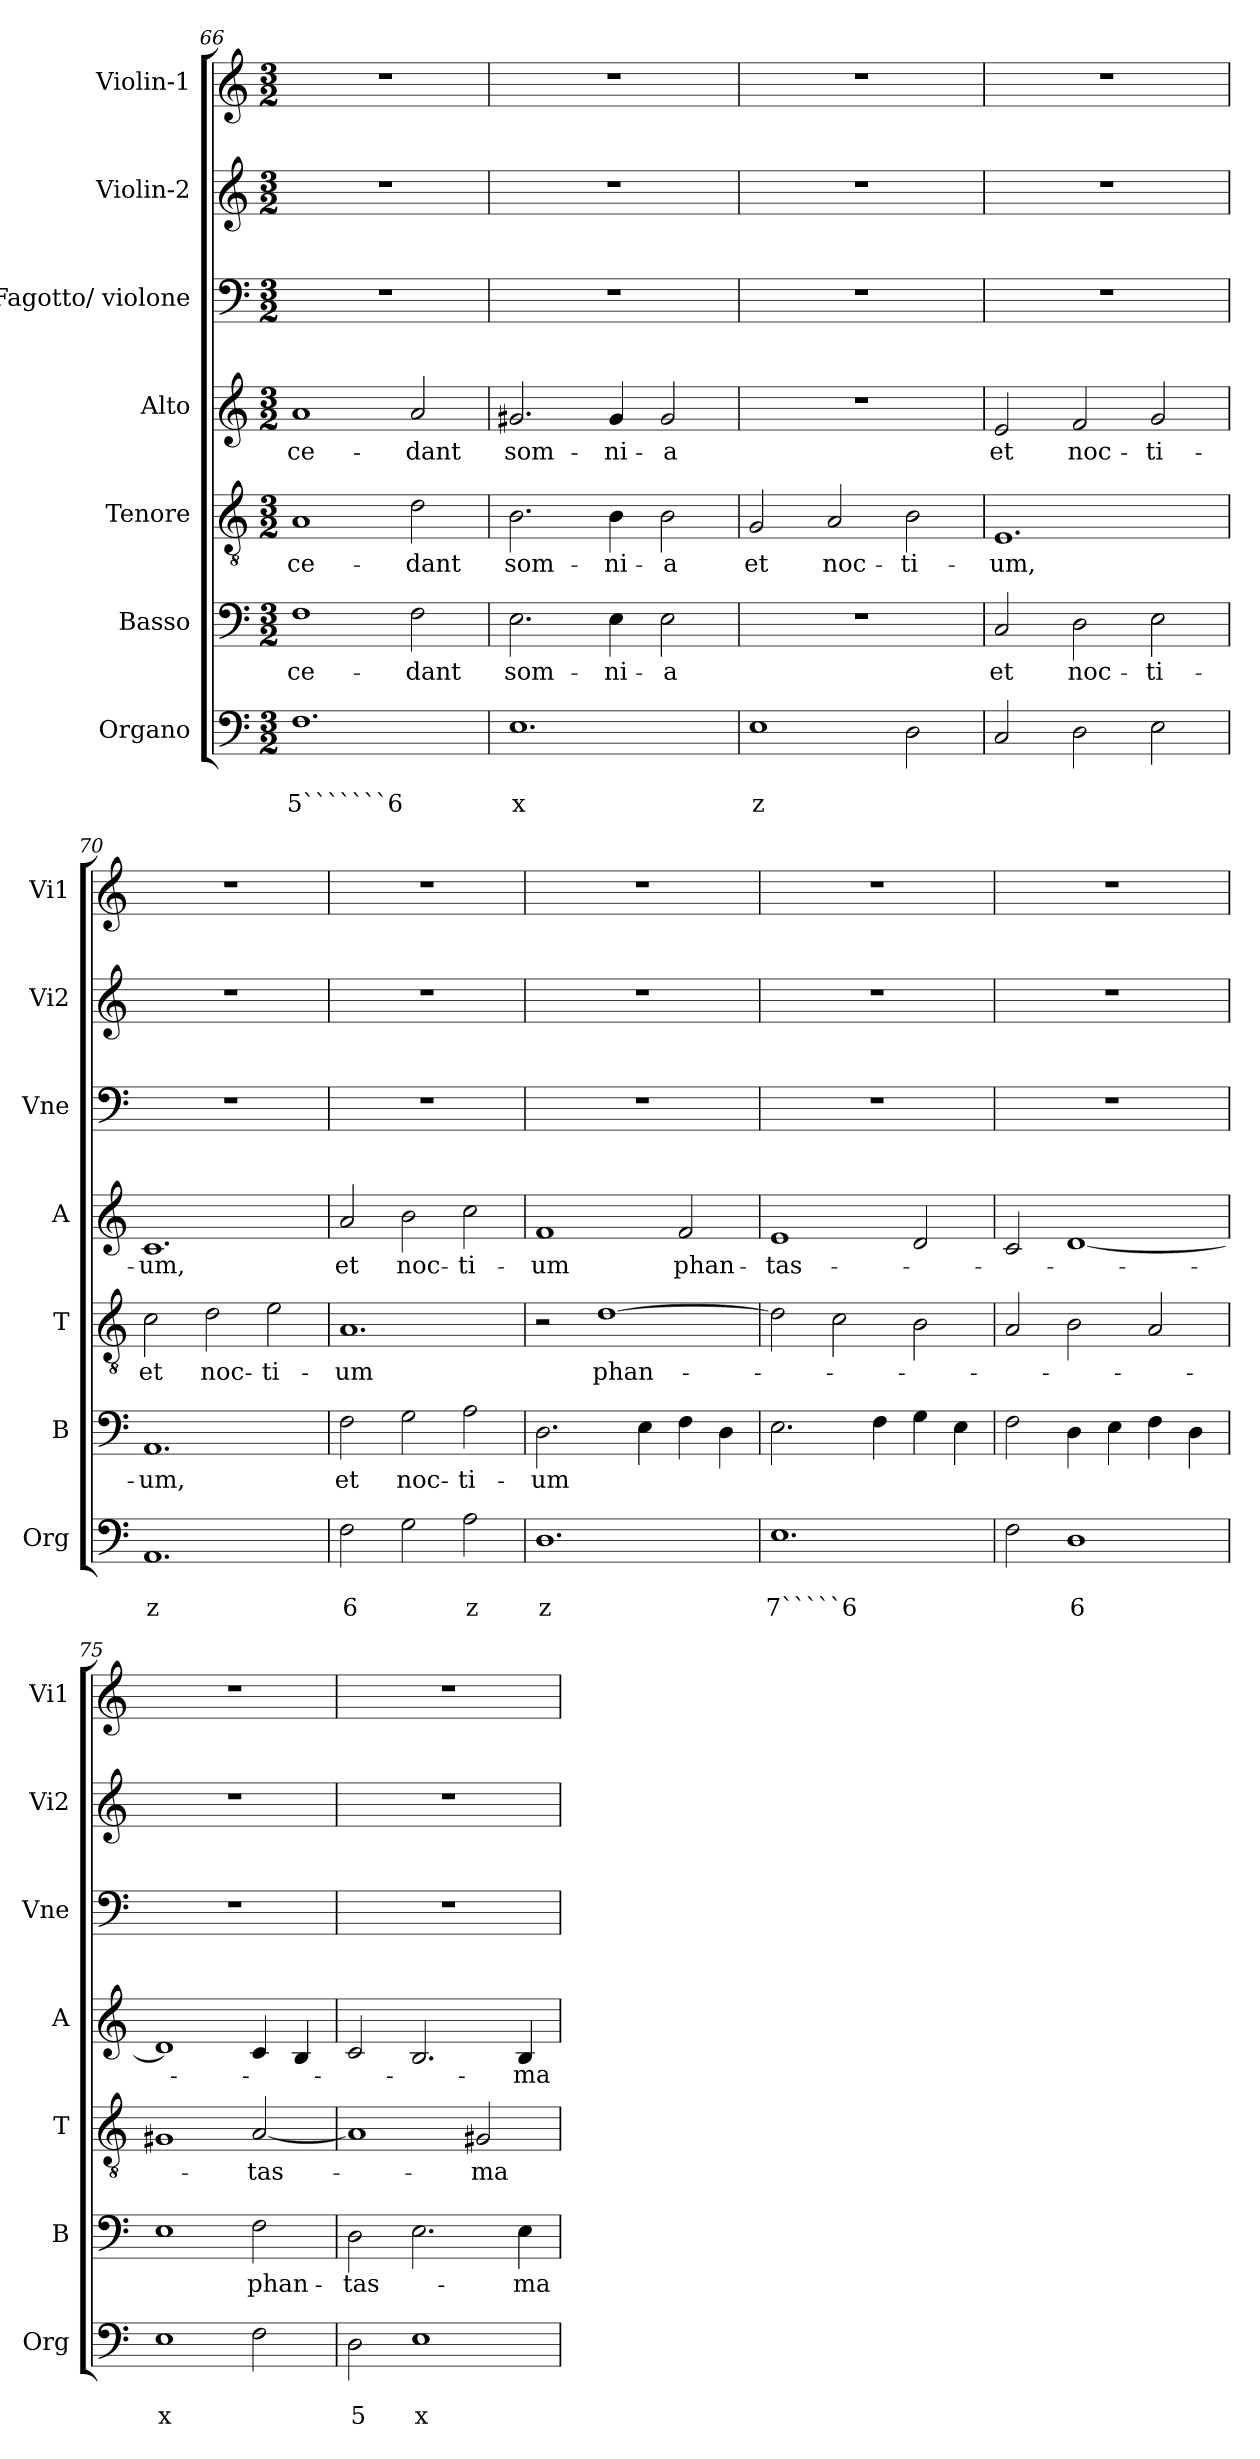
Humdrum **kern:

**kern	**text	**text	**kern	**text	**kern	**text	**kern	**text	**kern	**kern	**kern
*part7	*part7	*part7	*part6	*part6	*part5	*part5	*part4	*part4	*part3	*part2	*part1
*staff7	*staff7	*staff7	*staff6	*staff6	*staff5	*staff5	*staff4	*staff4	*staff3	*staff2	*staff1
*I"Organo	*	*	*I"Basso	*	*I"Tenore	*	*I"Alto	*	*I"Fagotto/ violone	*I"Violin-2	*I"Violin-1
*I'Org	*	*	*I'B	*	*I'T	*	*I'A	*	*I'Vne	*I'Vi2	*I'Vi1
*clefF4	*	*	*clefF4	*	*clefGv2	*	*clefG2	*	*clefF4	*clefG2	*clefG2
*k[]	*	*	*k[]	*	*k[]	*	*k[]	*	*k[]	*k[]	*k[]
*C:	*	*	*C:	*	*C:	*	*C:	*	*C:	*C:	*C:
*M3/2	*	*	*M3/2	*	*M3/2	*	*M3/2	*	*M3/2	*M3/2	*M3/2
=66	=66	=66	=66	=66	=66	=66	=66	=66	=66	=66	=66
!	!	!LO:LY:b	!	!LO:LY:b	!	!LO:LY:b	!	!LO:LY:b	!	!	!
1.F	.	5```````6	1F	-ce-	1A	-ce-	1a	-ce-	1.r	1.r	1.r
!	!	!	!	!LO:LY:b	!	!LO:LY:b	!	!LO:LY:b	!	!	!
.	.	.	2F\	-dant	2d\	-dant	2a/	-dant	.	.	.
=67	=67	=67	=67	=67	=67	=67	=67	=67	=67	=67	=67
!	!	!LO:LY:b	!	!LO:LY:b	!	!LO:LY:b	!	!LO:LY:b	!	!	!
1.E	.	x	2.E\	som-	2.B\	som-	2.g#X/	som-	1.r	1.r	1.r
!	!	!	!	!LO:LY:b	!	!LO:LY:b	!	!LO:LY:b	!	!	!
.	.	.	4E\	-ni-	4B\	-ni-	4g#/	-ni-	.	.	.
!	!	!	!	!LO:LY:b	!	!LO:LY:b	!	!LO:LY:b	!	!	!
.	.	.	2E\	-a	2B\	-a	2g#/	-a	.	.	.
=68	=68	=68	=68	=68	=68	=68	=68	=68	=68	=68	=68
!	!	!LO:LY:b	!	!	!	!LO:LY:b	!	!	!	!	!
1E	.	z	1.r	.	2G/	et	1.r	.	1.r	1.r	1.r
!	!	!	!	!	!	!LO:LY:b	!	!	!	!	!
.	.	.	.	.	2A/	noc-	.	.	.	.	.
!	!	!	!	!	!	!LO:LY:b	!	!	!	!	!
2D\	.	.	.	.	2B\	-ti-	.	.	.	.	.
=69	=69	=69	=69	=69	=69	=69	=69	=69	=69	=69	=69
!	!	!	!	!LO:LY:b	!	!LO:LY:b	!	!LO:LY:b	!	!	!
2C/	.	.	2C/	et	1.E	-um,	2e/	et	1.r	1.r	1.r
!	!	!	!	!LO:LY:b	!	!	!	!LO:LY:b	!	!	!
2D\	.	.	2D\	noc-	.	.	2f/	noc-	.	.	.
!	!	!	!	!LO:LY:b	!	!	!	!LO:LY:b	!	!	!
2E\	.	.	2E\	-ti-	.	.	2g/	-ti-	.	.	.
!!LO:LB:g=z
=70	=70	=70	=70	=70	=70	=70	=70	=70	=70	=70	=70
!	!	!LO:LY:b	!	!LO:LY:b	!	!LO:LY:b	!	!LO:LY:b	!	!	!
1.AA	.	z	1.AA	-um,	2c\	et	1.c	-um,	1.r	1.r	1.r
!	!	!	!	!	!	!LO:LY:b	!	!	!	!	!
.	.	.	.	.	2d\	noc-	.	.	.	.	.
!	!	!	!	!	!	!LO:LY:b	!	!	!	!	!
.	.	.	.	.	2e\	-ti-	.	.	.	.	.
=71	=71	=71	=71	=71	=71	=71	=71	=71	=71	=71	=71
!	!	!LO:LY:b	!	!LO:LY:b	!	!LO:LY:b	!	!LO:LY:b	!	!	!
2F\	.	6	2F\	et	1.A	-um	2a/	et	1.r	1.r	1.r
!	!	!	!	!LO:LY:b	!	!	!	!LO:LY:b	!	!	!
2G\	.	.	2G\	noc-	.	.	2b\	noc-	.	.	.
!	!	!LO:LY:b	!	!LO:LY:b	!	!	!	!LO:LY:b	!	!	!
2A\	.	z	2A\	-ti-	.	.	2cc\	-ti-	.	.	.
=72	=72	=72	=72	=72	=72	=72	=72	=72	=72	=72	=72
!	!	!LO:LY:b	!	!LO:LY:b	!	!	!	!LO:LY:b	!	!	!
1.D	.	z	2.D\	-um	2r	.	1f	-um	1.r	1.r	1.r
!	!	!	!	!	!	!LO:LY:b	!	!	!	!	!
.	.	.	.	.	[1d	phan-	.	.	.	.	.
.	.	.	4E\	.	.	.	.	.	.	.	.
!	!	!	!	!	!	!	!	!LO:LY:b	!	!	!
.	.	.	4F\	.	.	.	2f/	phan-	.	.	.
.	.	.	4D\	.	.	.	.	.	.	.	.
=73	=73	=73	=73	=73	=73	=73	=73	=73	=73	=73	=73
!	!	!LO:LY:b	!	!	!	!	!	!LO:LY:b	!	!	!
1.E	.	7`````6	2.E\	.	2d\]	.	1e	-tas-	1.r	1.r	1.r
.	.	.	.	.	2c\	.	.	.	.	.	.
.	.	.	4F\	.	.	.	.	.	.	.	.
.	.	.	4G\	.	2B\	.	2d/	.	.	.	.
.	.	.	4E\	.	.	.	.	.	.	.	.
=74	=74	=74	=74	=74	=74	=74	=74	=74	=74	=74	=74
2F\	.	.	2F\	.	2A/	.	2c/	.	1.r	1.r	1.r
!	!	!LO:LY:b	!	!	!	!	!	!	!	!	!
1D	.	6	4D\	.	2B\	.	[1d	.	.	.	.
.	.	.	4E\	.	.	.	.	.	.	.	.
.	.	.	4F\	.	2A/	.	.	.	.	.	.
.	.	.	4D\	.	.	.	.	.	.	.	.
=75	=75	=75	=75	=75	=75	=75	=75	=75	=75	=75	=75
!	!	!LO:LY:b	!	!	!	!	!	!	!	!	!
1E	.	x	1E	.	1G#X	.	1d]	.	1.r	1.r	1.r
!	!	!	!	!LO:LY:b	!	!LO:LY:b	!	!	!	!	!
2F\	.	.	2F\	phan-	[2A/	-tas-	4c/	.	.	.	.
.	.	.	.	.	.	.	4B/	.	.	.	.
!!LO:LB:g=z
=76	=76	=76	=76	=76	=76	=76	=76	=76	=76	=76	=76
!	!	!LO:LY:b	!	!LO:LY:b	!	!	!	!	!	!	!
2D\	.	5	2D\	-tas-	1A]	.	2c/	.	1.r	1.r	1.r
!	!	!LO:LY:b	!	!	!	!	!	!	!	!	!
1E	.	x	2.E\	.	.	.	2.B/	.	.	.	.
!	!	!	!	!	!	!LO:LY:b	!	!	!	!	!
.	.	.	.	.	2G#X/	-ma-	.	.	.	.	.
!	!	!	!	!LO:LY:b	!	!	!	!LO:LY:b	!	!	!
.	.	.	4E\	-ma-	.	.	4B/	-ma-	.	.	.
=	=	=	=	=	=	=	=	=	=	=	=
*-	*-	*-	*-	*-	*-	*-	*-	*-	*-	*-	*-
